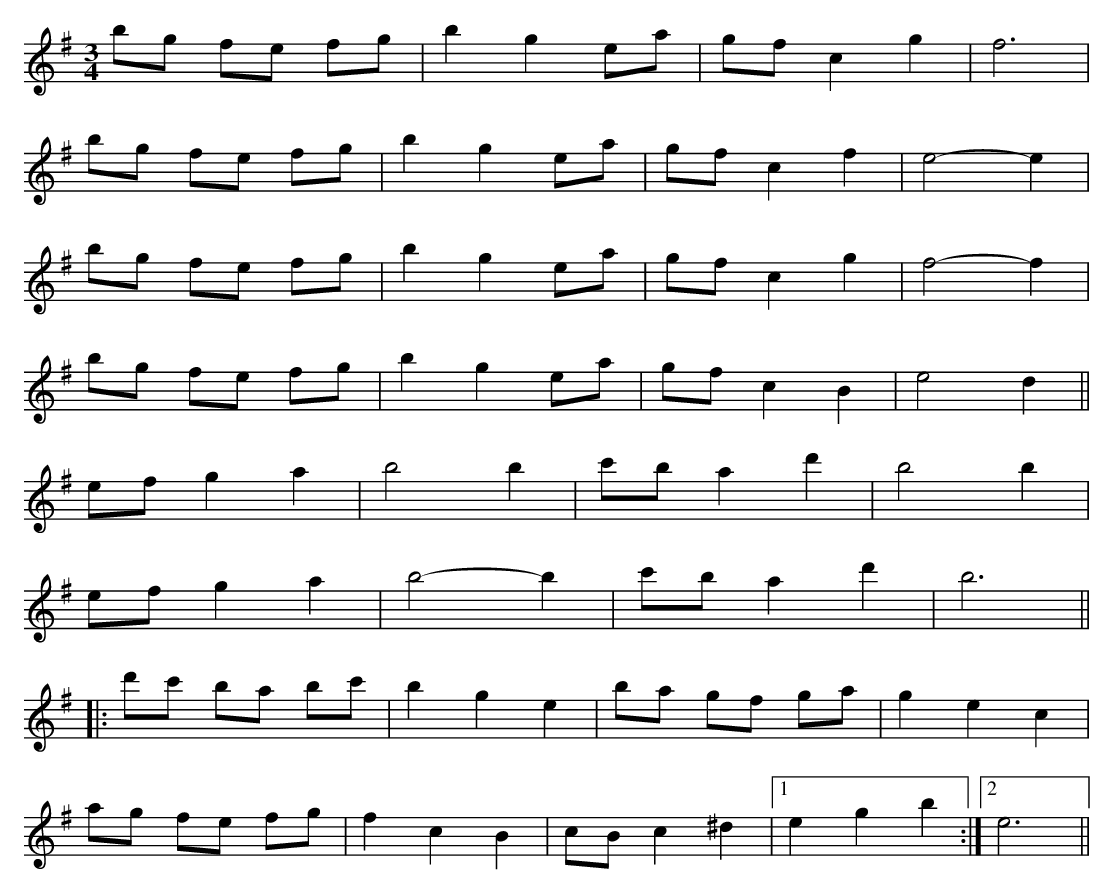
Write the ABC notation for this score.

X:1
M:3/4
K:Emin
bg fe fg|b2 g2 ea|gf c2 g2| f6 |
bg fe fg|b2 g2 ea| gf c2 f2| e4-e2 |
bg fe fg|b2 g2 ea|gf c2 g2|f4-f2|
bg fe fg|b2 g2 ea|gf c2 B2|e4 d2||
ef g2 a2|b4 b2|c'b a2 d'2|b4 b2|
ef g2 a2| b4-b2 |c'b a2 d'2| b6 ||
|:d'c' ba bc'|b2 g2 e2|ba gf ga|g2 e2 c2|
ag fe fg|f2 c2 B2|cB c2 ^d2|1 e2 g2 b2:|2 e6 ||
